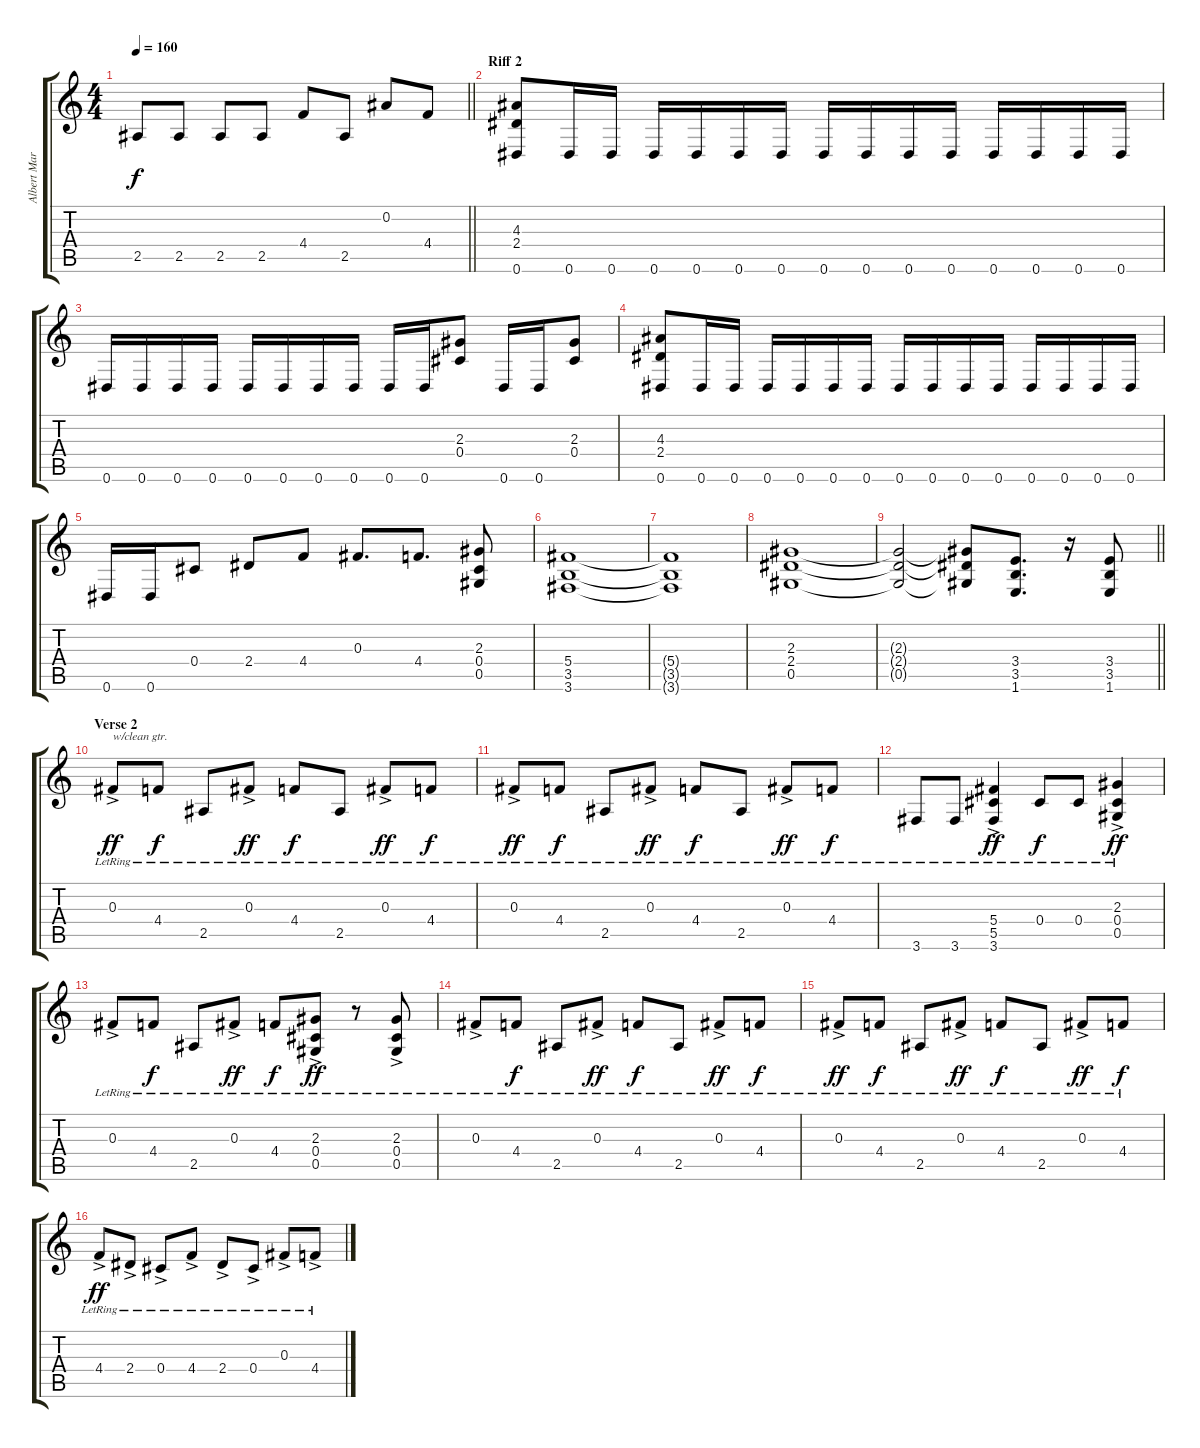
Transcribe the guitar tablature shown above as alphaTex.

\track ("Albert Maroto" "Albert Mar") {instrument overdrivenguitar}
\staff {score tabs}
\tuning (Eb4 Bb3 Gb3 Db3 Ab2 Eb2) {hide}
\ts (4 4)
\tempo 160
\clef g2
\barLineRight lightlight
\ks c
2.5.8{dy f} 2.5.8 2.5.8 2.5.8 4.4.8 2.5.8 0.2.8 4.4.8 |
\section ("" "Riff 2")
(4.3 2.4 0.6).8 0.6.16 0.6.16 0.6.16 0.6.16 0.6.16 0.6.16 0.6.16 0.6.16 0.6.16 0.6.16 0.6.16 0.6.16 0.6.16 0.6.16 |
0.6.16 0.6.16 0.6.16 0.6.16 0.6.16 0.6.16 0.6.16 0.6.16 0.6.16 0.6.16 (2.3 0.4).8 0.6.16 0.6.16 (2.3 0.4).8 |
(4.3 2.4 0.6).8 0.6.16 0.6.16 0.6.16 0.6.16 0.6.16 0.6.16 0.6.16 0.6.16 0.6.16 0.6.16 0.6.16 0.6.16 0.6.16 0.6.16 |
0.6.16 0.6.16 0.4.8 2.4.8 4.4.8 0.3.8{d} 4.4.8{d} (2.3 0.4 0.5).8 |
(5.4 3.5 3.6).1 |
(5.4{t} 3.5{t} 3.6{t}).1 |
(2.3 2.4 0.5).1 |
\barLineRight lightlight
(2.3{t} 2.4{t} 0.5{t}).2 (2.3{t} 2.4{t} 0.5{t}).8 (3.4 3.5 1.6).8{d} r.16 (3.4 3.5 1.6).8 |
\section ("" "Verse 2")
0.3{ac lr}.8{txt "w/clean gtr." dy ff instrument electricguitarclean} 4.4{lr}.8{dy f} 2.5{lr}.8 0.3{ac lr}.8{dy ff} 4.4{lr}.8{dy f} 2.5{lr}.8 0.3{ac lr}.8{dy ff} 4.4{lr}.8{dy f} |
0.3{ac lr}.8{dy ff} 4.4{lr}.8{dy f} 2.5{lr}.8 0.3{ac lr}.8{dy ff} 4.4{lr}.8{dy f} 2.5{lr}.8 0.3{ac lr}.8{dy ff} 4.4{lr}.8{dy f} |
3.6{lr}.8 3.6{lr}.8 (5.4{ac lr} 5.5{ac lr} 3.6{ac lr}).4{dy ff} 0.4{lr}.8{dy f} 0.4{lr}.8 (2.3{ac lr} 0.4{lr} 0.5{ac lr}).4{dy ff} |
0.3{ac lr}.8 4.4{lr}.8{dy f} 2.5{lr}.8 0.3{ac lr}.8{dy ff} 4.4{lr}.8{dy f} (2.3{ac lr} 0.4{ac lr} 0.5{ac lr}).8{dy ff} r.8 (2.3{ac lr} 0.4{ac lr} 0.5{ac lr}).8 |
0.3{ac lr}.8 4.4{lr}.8{dy f} 2.5{lr}.8 0.3{ac lr}.8{dy ff} 4.4{lr}.8{dy f} 2.5{lr}.8 0.3{ac lr}.8{dy ff} 4.4{lr}.8{dy f} |
0.3{ac lr}.8{dy ff} 4.4{lr}.8{dy f} 2.5{lr}.8 0.3{ac lr}.8{dy ff} 4.4{lr}.8{dy f} 2.5{lr}.8 0.3{ac lr}.8{dy ff} 4.4{lr}.8{dy f} |
4.4{ac lr}.8{dy ff} 2.4{ac lr}.8 0.4{ac lr}.8 4.4{ac lr}.8 2.4{ac lr}.8 0.4{ac lr}.8 0.3{ac lr}.8 4.4{ac lr}.8
